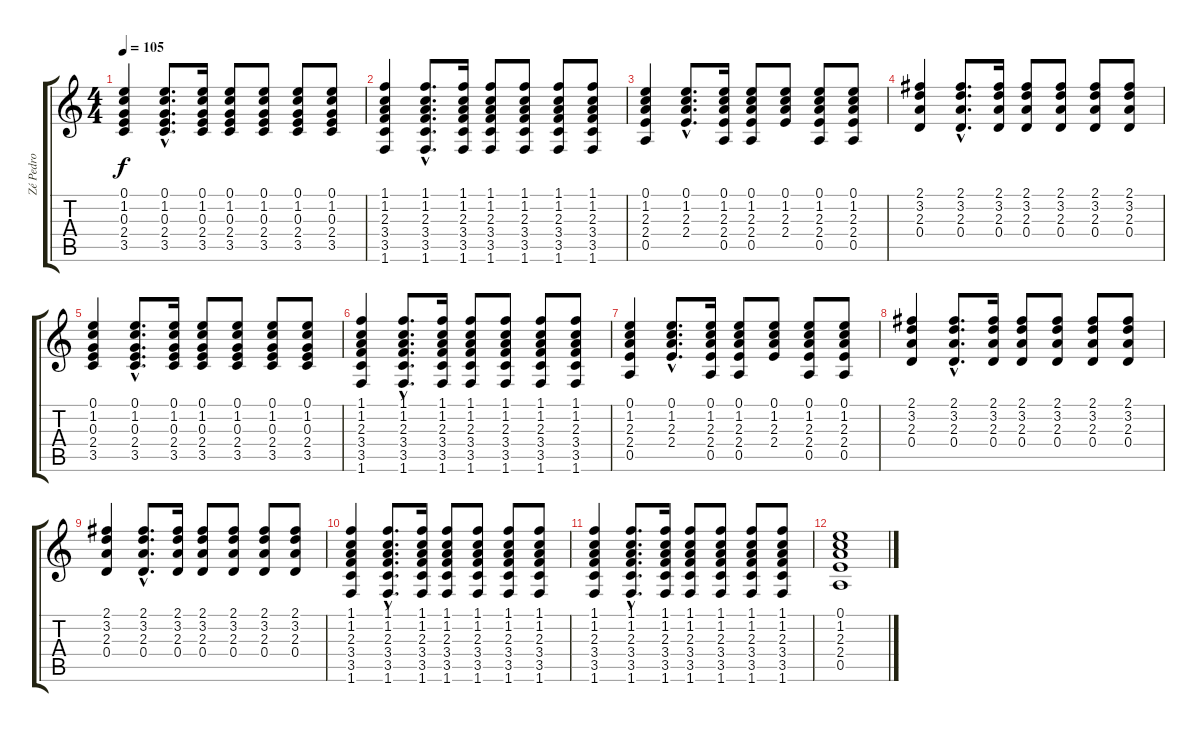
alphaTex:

\track ("Zé Pedro" "Zé Pedro") {instrument electricguitarjazz}
\staff {score tabs}
\tuning (E4 B3 G3 D3 A2 E2) {hide}
\ts (4 4)
\tempo 105
\clef g2
\ks c
(0.1 1.2 0.3 2.4 3.5).4{dy f} (0.1{hac} 1.2{hac} 0.3{hac} 2.4{hac} 3.5{hac}).8{d} (0.1 1.2 0.3 2.4 3.5).16 (0.1 1.2 0.3 2.4 3.5).8 (0.1 1.2 0.3 2.4 3.5).8 (0.1 1.2 0.3 2.4 3.5).8 (0.1 1.2 0.3 2.4 3.5).8 |
(1.1 1.2 2.3 3.4 3.5 1.6).4 (1.1{hac} 1.2{hac} 2.3{hac} 3.4{hac} 3.5{hac} 1.6{hac}).8{d} (1.1 1.2 2.3 3.4 3.5 1.6).16 (1.1 1.2 2.3 3.4 3.5 1.6).8 (1.1 1.2 2.3 3.4 3.5 1.6).8 (1.1 1.2 2.3 3.4 3.5 1.6).8 (1.1 1.2 2.3 3.4 3.5 1.6).8 |
(0.1 1.2 2.3 2.4 0.5).4 (0.1{hac} 1.2{hac} 2.3{hac} 2.4{hac}).8{d} (0.1 1.2 2.3 2.4 0.5).16 (0.1 1.2 2.3 2.4 0.5).8 (0.1 1.2 2.3 2.4).8 (0.1 1.2 2.3 2.4 0.5).8 (0.1 1.2 2.3 2.4 0.5).8 |
(2.1 3.2 2.3 0.4).4 (2.1{hac} 3.2{hac} 2.3{hac} 0.4{hac}).8{d} (2.1 3.2 2.3 0.4).16 (2.1 3.2 2.3 0.4).8 (2.1 3.2 2.3 0.4).8 (2.1 3.2 2.3 0.4).8 (2.1 3.2 2.3 0.4).8 |
(0.1 1.2 0.3 2.4 3.5).4 (0.1{hac} 1.2{hac} 0.3{hac} 2.4{hac} 3.5{hac}).8{d} (0.1 1.2 0.3 2.4 3.5).16 (0.1 1.2 0.3 2.4 3.5).8 (0.1 1.2 0.3 2.4 3.5).8 (0.1 1.2 0.3 2.4 3.5).8 (0.1 1.2 0.3 2.4 3.5).8 |
(1.1 1.2 2.3 3.4 3.5 1.6).4 (1.1{hac} 1.2{hac} 2.3{hac} 3.4{hac} 3.5{hac} 1.6{hac}).8{d} (1.1 1.2 2.3 3.4 3.5 1.6).16 (1.1 1.2 2.3 3.4 3.5 1.6).8 (1.1 1.2 2.3 3.4 3.5 1.6).8 (1.1 1.2 2.3 3.4 3.5 1.6).8 (1.1 1.2 2.3 3.4 3.5 1.6).8 |
(0.1 1.2 2.3 2.4 0.5).4 (0.1{hac} 1.2{hac} 2.3{hac} 2.4{hac}).8{d} (0.1 1.2 2.3 2.4 0.5).16 (0.1 1.2 2.3 2.4 0.5).8 (0.1 1.2 2.3 2.4).8 (0.1 1.2 2.3 2.4 0.5).8 (0.1 1.2 2.3 2.4 0.5).8 |
(2.1 3.2 2.3 0.4).4 (2.1{hac} 3.2{hac} 2.3{hac} 0.4{hac}).8{d} (2.1 3.2 2.3 0.4).16 (2.1 3.2 2.3 0.4).8 (2.1 3.2 2.3 0.4).8 (2.1 3.2 2.3 0.4).8 (2.1 3.2 2.3 0.4).8 |
(2.1 3.2 2.3 0.4).4 (2.1{hac} 3.2{hac} 2.3{hac} 0.4{hac}).8{d} (2.1 3.2 2.3 0.4).16 (2.1 3.2 2.3 0.4).8 (2.1 3.2 2.3 0.4).8 (2.1 3.2 2.3 0.4).8 (2.1 3.2 2.3 0.4).8 |
(1.1 1.2 2.3 3.4 3.5 1.6).4 (1.1{hac} 1.2{hac} 2.3{hac} 3.4{hac} 3.5{hac} 1.6{hac}).8{d} (1.1 1.2 2.3 3.4 3.5 1.6).16 (1.1 1.2 2.3 3.4 3.5 1.6).8 (1.1 1.2 2.3 3.4 3.5 1.6).8 (1.1 1.2 2.3 3.4 3.5 1.6).8 (1.1 1.2 2.3 3.4 3.5 1.6).8 |
(1.1 1.2 2.3 3.4 3.5 1.6).4 (1.1{hac} 1.2{hac} 2.3{hac} 3.4{hac} 3.5{hac} 1.6{hac}).8{d} (1.1 1.2 2.3 3.4 3.5 1.6).16 (1.1 1.2 2.3 3.4 3.5 1.6).8 (1.1 1.2 2.3 3.4 3.5 1.6).8 (1.1 1.2 2.3 3.4 3.5 1.6).8 (1.1 1.2 2.3 3.4 3.5 1.6).8 |
(0.1 1.2 2.3 2.4 0.5).1
